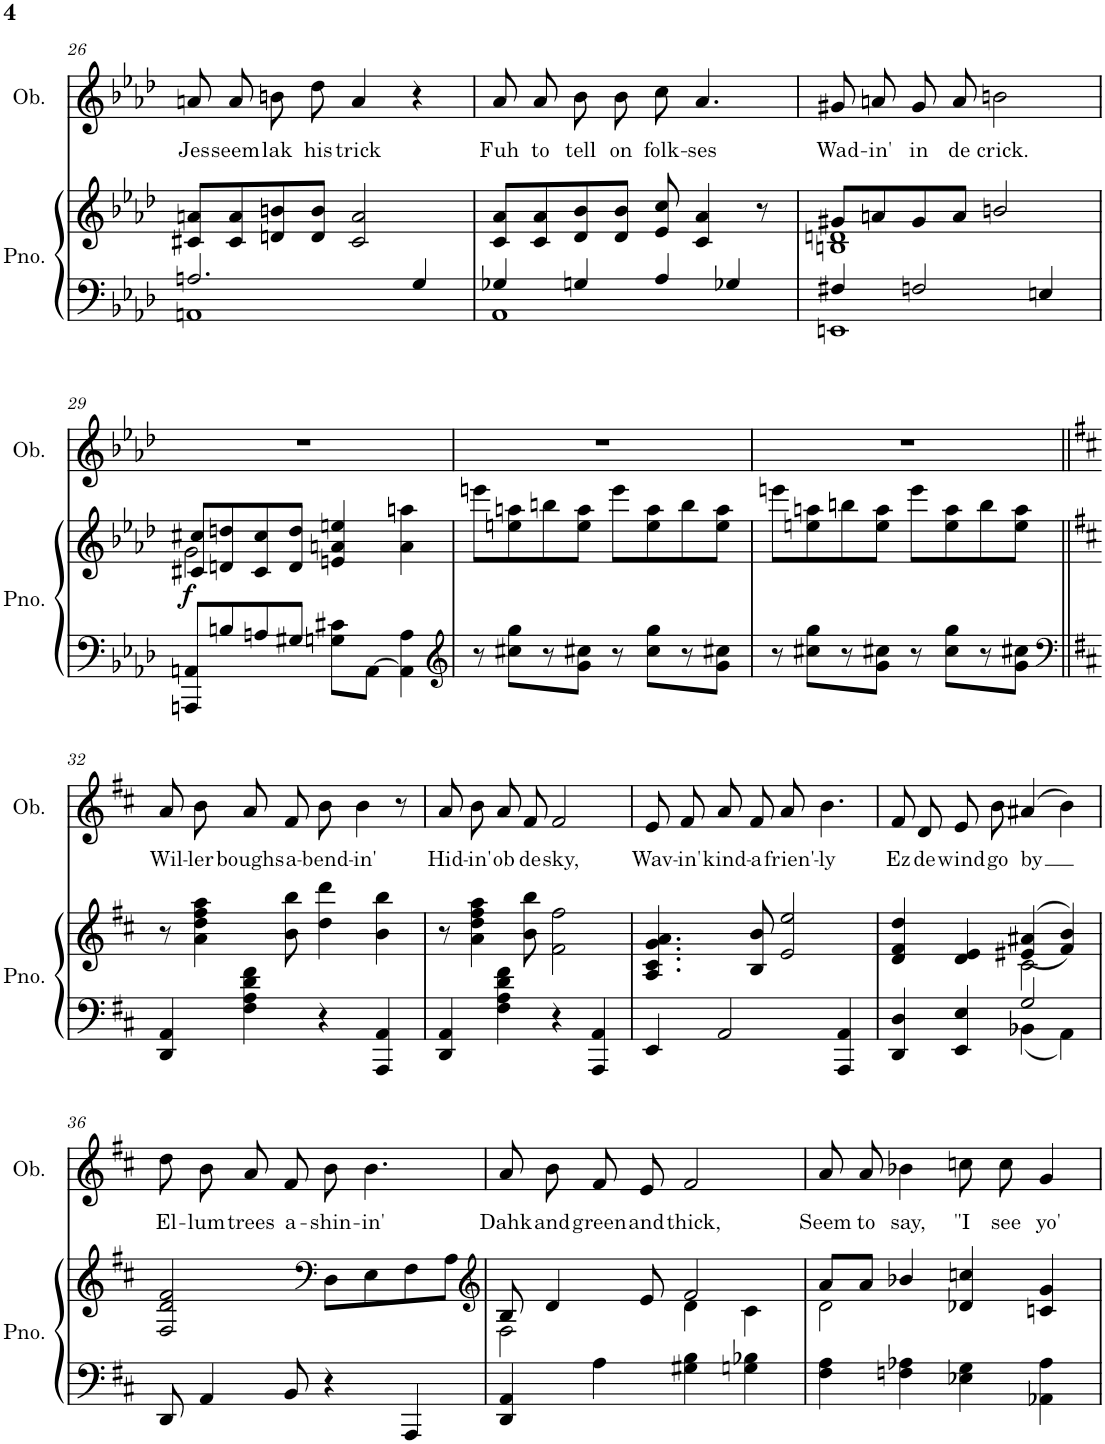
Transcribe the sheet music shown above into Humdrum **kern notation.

**kern	**kern	**dynam	**kern	**text
*part2	*part2	*part2	*part1	*part1
*staff3	*staff2	*staff2/3	*staff1	*staff1
*I"Piano	*	*	*I"Oboe	*
*I'Pno.	*	*	*I'Ob.	*
!!LO:PB:g=z
*clefF4	*clefG2	*	*clefG2	*
*k[b-e-a-d-]	*k[b-e-a-d-]	*	*k[b-e-a-d-]	*
*M4/4	*M4/4	*	*M4/4	*
=26	=26	=26	=26	=26
*^	*	*	*	*
!	!	!	!	!	!LO:LY:b
2.An/	1AAn	8c#X/ 8an/L	.	8an/L	Jes
!	!	!	!	!	!LO:LY:b
.	.	8c#/ 8a/	.	8a/J	seem
!	!	!	!	!	!LO:LY:b
.	.	8dn/ 8bn/	.	8bn\L	lak
!	!	!	!	!	!LO:LY:b
.	.	8d/ 8b/J	.	8dd-\J	his
!	!	!	!	!	!LO:LY:b
.	.	2c#/ 2a/	.	4a/	trick
4G/	.	.	.	4r	.
=27	=27	=27	=27	=27	=27
!	!	!	!	!	!LO:LY:b
4G-X/	1AA-	8c/ 8a-/L	.	8a-/L	Fuh
!	!	!	!	!	!LO:LY:b
.	.	8c/ 8a-/	.	8a-/J	to
!	!	!	!	!	!LO:LY:b
4Gn/	.	8d-/ 8b-/	.	8b-\L	tell
!	!	!	!	!	!LO:LY:b
.	.	8d-/ 8b-/J	.	8b-\J	on
!	!	!	!	!	!LO:LY:b
4A-/	.	8e-/ 8cc/	.	8cc\	folk-
!	!	!	!	!	!LO:LY:b
.	.	4c/ 4a-/	.	4.a-/	-ses
4G-X/	.	.	.	.	.
.	.	8r	.	.	.
=28	=28	=28	=28	=28	=28
*	*	*^	*	*	*
!	!	!	!	!	!	!LO:LY:b
4F#X/	1EEn	8g#X/L	1Bn 1dn	.	8g#X/L	Wad-
!	!	!	!	!	!	!LO:LY:b
.	.	8an/	.	.	8an/J	-in'
!	!	!	!	!	!	!LO:LY:b
2Fn/	.	8g#/	.	.	8g#/L	in
!	!	!	!	!	!	!LO:LY:b
.	.	8a/J	.	.	8a/J	de
!	!	!	!	!	!	!LO:LY:b
.	.	2bn/	.	.	2bn\	crick.
4En/	.	.	.	.	.	.
*v	*v	*	*	*	*	*
!!LO:LB:g=z
=29	=29	=29	=29	=29	=29
!	!	!	!LO:DY:b	!	!
8AAAn/ 8AAn/L	8c#X/ 8cc#X/L	2g\	f	1r	.
8Bn/	8dn/ 8ddn/	.	.	.	.
8An/	8c#/ 8cc#/	.	.	.	.
8G#X/J	8d/ 8dd/J	.	.	.	.
8Gn\ 8c#X\L	4en/ 4an/ 4een/	2ryy	.	.	.
[8AA\J	.	.	.	.	.
4AA\] 4A\	4a\ 4aan\	.	.	.	.
*	*v	*v	*	*	*
=30	=30	=30	=30	=30
*clefG2	*	*	*	*
8r	8eeen\L	.	1r	.
8cc#X\ 8gg\L	8een\ 8aan\	.	.	.
8r	8bbn\	.	.	.
8g\ 8cc#X\J	8ee\ 8aa\J	.	.	.
8r	8eee\L	.	.	.
8cc#\ 8gg\L	8ee\ 8aa\	.	.	.
8r	8bb\	.	.	.
8g\ 8cc#X\J	8ee\ 8aa\J	.	.	.
=31	=31	=31	=31	=31
8r	8eeen\L	.	1r	.
8cc#X\ 8gg\L	8een\ 8aan\	.	.	.
8r	8bbn\	.	.	.
8g\ 8cc#X\J	8ee\ 8aa\J	.	.	.
8r	8eee\L	.	.	.
8cc#\ 8gg\L	8ee\ 8aa\	.	.	.
8r	8bb\	.	.	.
8g\ 8cc#X\J	8ee\ 8aa\J	.	.	.
!!LO:LB:g=z
=32||	=32||	=32||	=32||	=32||
*clefF4	*	*	*	*
*k[f#c#]	*k[f#c#]	*	*k[f#c#]	*
!	!	!	!	!LO:LY:b
4DD/ 4AA/	8r	.	8a/L	Wil-
!	!	!	!	!LO:LY:b
.	4a\ 4dd\ 4ff#\ 4aa\	.	8b/J	-ler
!	!	!	!	!LO:LY:b
4F#\ 4A\ 4d\ 4f#\	.	.	8a/L	boughs
!	!	!	!	!LO:LY:b
.	8b\ 8bb\	.	8f#/J	a-
!	!	!	!	!LO:LY:b
4r	4dd\ 4ddd\	.	8b\	-bend-
!	!	!	!	!LO:LY:b
.	.	.	4b\	-in'
4AAA/ 4AA/	4b\ 4bb\	.	.	.
.	.	.	8r	.
=33	=33	=33	=33	=33
!	!	!	!	!LO:LY:b
4DD/ 4AA/	8r	.	8a/L	Hid-
!	!	!	!	!LO:LY:b
.	4a\ 4dd\ 4ff#\ 4aa\	.	8b/J	-in'
!	!	!	!	!LO:LY:b
4F#\ 4A\ 4d\ 4f#\	.	.	8a/L	ob
!	!	!	!	!LO:LY:b
.	8b\ 8bb\	.	8f#/J	de
!	!	!	!	!LO:LY:b
4r	2f#\ 2ff#\	.	2f#/	sky,
4AAA/ 4AA/	.	.	.	.
=34	=34	=34	=34	=34
!	!	!	!	!LO:LY:b
4EE/	4.A/ 4.c#/ 4.g/ 4.a/	.	8e/L	Wav-
!	!	!	!	!LO:LY:b
.	.	.	8f#/J	-in'
!	!	!	!	!LO:LY:b
2AA/	.	.	8a/L	kind-
!	!	!	!	!LO:LY:b
.	8B/ 8b/	.	8f#/J	-a
!	!	!	!	!LO:LY:b
.	2e/ 2ee/	.	8a/	frien'-
!	!	!	!	!LO:LY:b
.	.	.	4.b\	-ly
4AAA/ 4AA/	.	.	.	.
=35	=35	=35	=35	=35
*^	*^	*	*	*
!	!	!	!	!	!	!LO:LY:b
4DD/ 4D/	2ryy	4d/ 4f#/ 4dd/	2ryy	.	8f#/L	Ez
!	!	!	!	!	!	!LO:LY:b
.	.	.	.	.	8d/J	de
!	!	!	!	!	!	!LO:LY:b
4EE/ 4E/	.	4d/ 4e/	.	.	8e/L	wind
!	!	!	!	!	!	!LO:LY:b
.	.	.	.	.	8b/J	go
!	!	!	!	!	!	!LO:LY:b
2G/	4BB-X\	(<(4e#X/ 4a#X/	2c#\	.	(4a#X/	by
.	4AA\	4f#/ 4b/))	.	.	4b\)	.
*	*	*v	*v	*	*	*
!!LO:LB:g=z
=36	=36	=36	=36	=36	=36
!	!	!	!	!	!LO:LY:b
*v	*v	*	*	*	*
8DD/	2F#/ 2d/ 2f#/	.	8dd\L	El-
!	!	!	!	!LO:LY:b
4AA/	.	.	8b\J	-lum
!	!	!	!	!LO:LY:b
.	.	.	8a/L	trees
!	!	!	!	!LO:LY:b
8BB/	.	.	8f#/J	a-
*	*clefF4	*	*	*
!	!	!	!	!LO:LY:b
4r	8D\L	.	8b\	-shin-
!	!	!	!	!LO:LY:b
.	8E\	.	4.b\	-in'
4AAA/	8F#\	.	.	.
.	8A\J	.	.	.
=37	=37	=37	=37	=37
*	*clefG2	*	*	*
*	*^	*	*	*
!	!	!	!	!	!LO:LY:b
4DD/ 4AA/	8B/	2F#\	.	8a/L	Dahk
!	!	!	!	!	!LO:LY:b
.	4d/	.	.	8b/J	and
!	!	!	!	!	!LO:LY:b
4A\	.	.	.	8f#/L	green
!	!	!	!	!	!LO:LY:b
.	8e/	.	.	8e/J	and
!	!	!	!	!	!LO:LY:b
4G#X\ 4B\	2f#/	4d\	.	2f#/	thick,
4Gn\ 4B-X\	.	4c#\	.	.	.
=38	=38	=38	=38	=38	=38
!	!	!	!	!	!LO:LY:b
4F#\ 4A\	8a/L	2d\	.	8a/L	Seem
!	!	!	!	!	!LO:LY:b
.	8a/J	.	.	8a/J	to
!	!	!	!	!	!LO:LY:b
4Fn\ 4A-X\	4b-X/	.	.	4b-X\	say,
!	!	!	!	!	!LO:LY:b
4E-X\ 4G\	4d-X/ 4ccn/	2ryy	.	8ccn\L	"I
!	!	!	!	!	!LO:LY:b
.	.	.	.	8cc\J	see
!	!	!	!	!	!LO:LY:b
4AA-X\ 4A-\	4cn/ 4g/	.	.	4g/	yo'
*	*v	*v	*	*	*
=	=	=	=	=
*-	*-	*-	*-	*-
